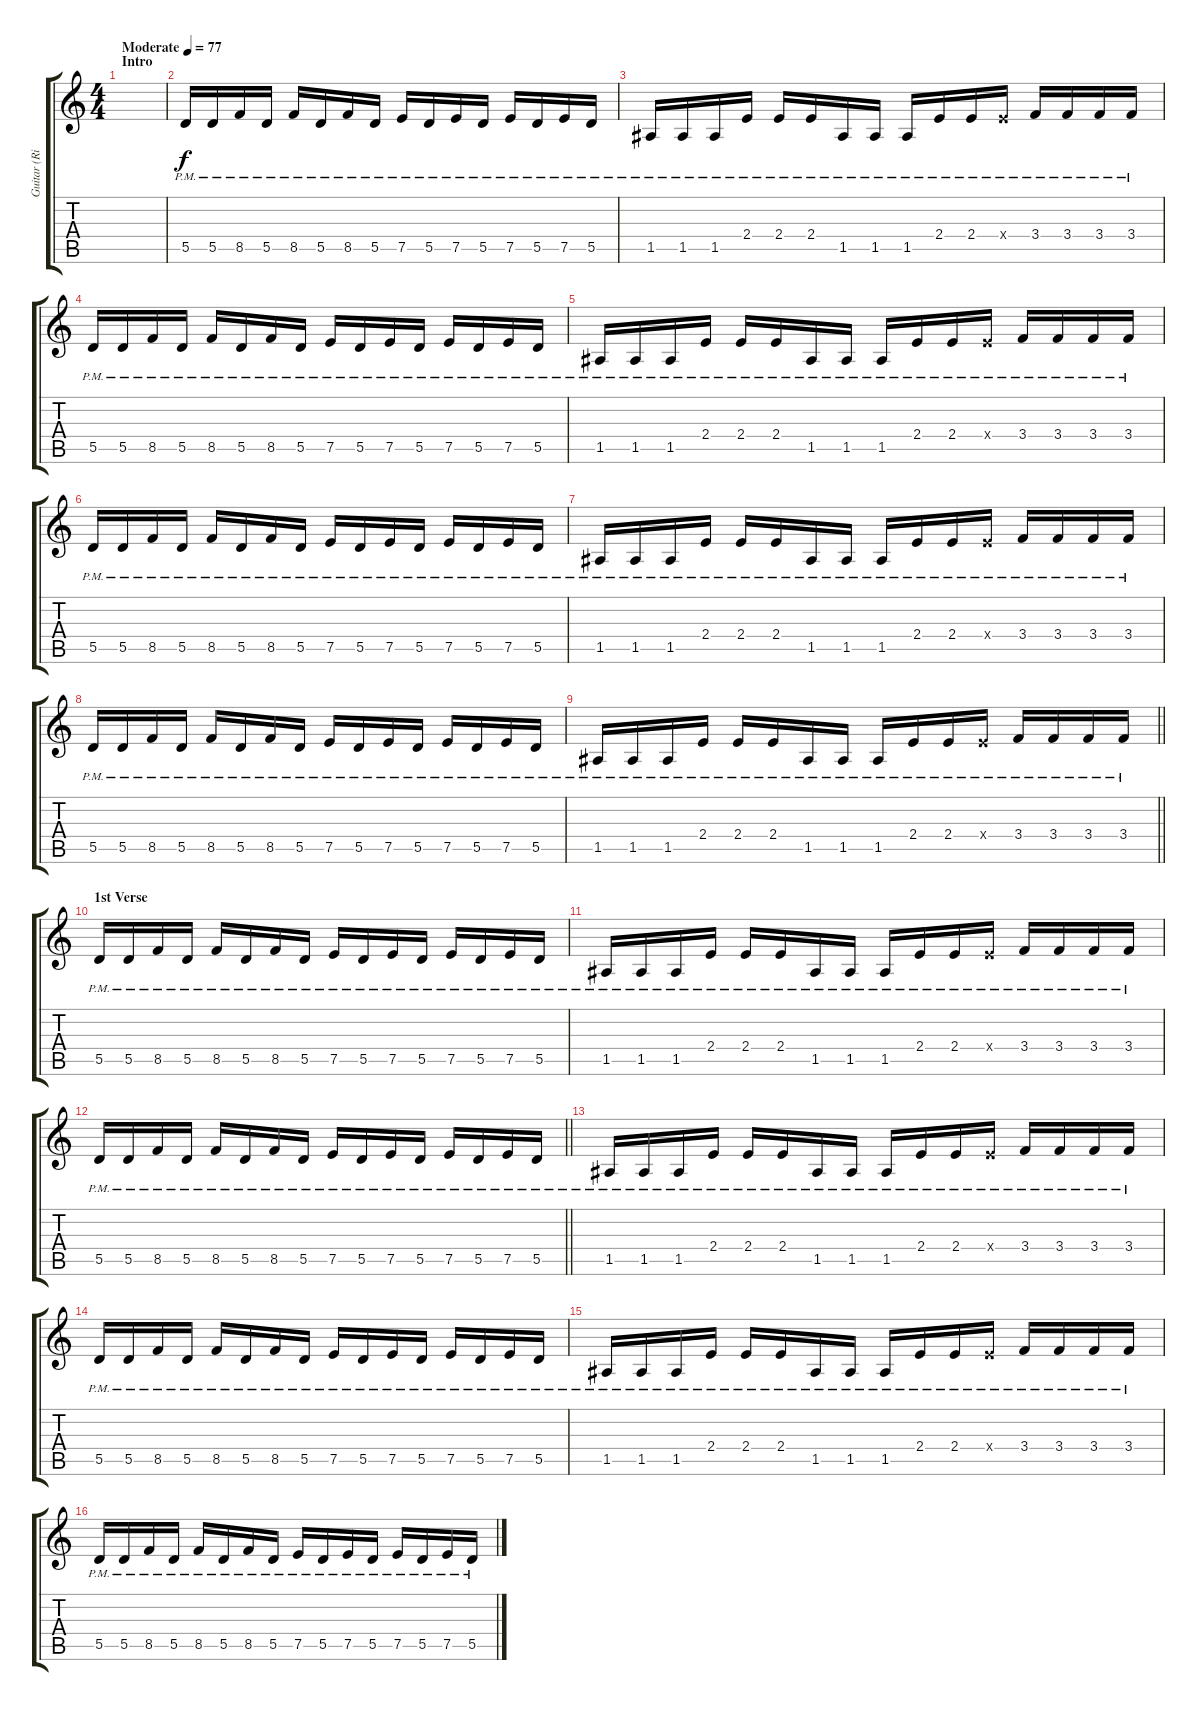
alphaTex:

\track ("Guitar (Right)" "Guitar (Ri") {instrument overdrivenguitar}
\staff {score tabs}
\tuning (E4 B3 G3 D3 A2 D2) {hide}
\ts (4 4)
\section ("" "Intro")
\tempo (77 "Moderate")
\clef g2
\ks c
|
5.5{pm}.16 5.5{pm}.16 8.5{pm}.16 5.5{pm}.16 8.5{pm}.16 5.5{pm}.16 8.5{pm}.16 5.5{pm}.16 7.5{pm}.16 5.5{pm}.16 7.5{pm}.16 5.5{pm}.16 7.5{pm}.16 5.5{pm}.16 7.5{pm}.16 5.5{pm}.16 |
1.5{pm}.16 1.5{pm}.16 1.5{pm}.16 2.4{pm}.16 2.4{pm}.16 2.4{pm}.16 1.5{pm}.16 1.5{pm}.16 1.5{pm}.16 2.4{pm}.16 2.4{pm}.16 2.4{pm x}.16 3.4{pm}.16 3.4{pm}.16 3.4{pm}.16 3.4{pm}.16 |
5.5{pm}.16 5.5{pm}.16 8.5{pm}.16 5.5{pm}.16 8.5{pm}.16 5.5{pm}.16 8.5{pm}.16 5.5{pm}.16 7.5{pm}.16 5.5{pm}.16 7.5{pm}.16 5.5{pm}.16 7.5{pm}.16 5.5{pm}.16 7.5{pm}.16 5.5{pm}.16 |
1.5{pm}.16 1.5{pm}.16 1.5{pm}.16 2.4{pm}.16 2.4{pm}.16 2.4{pm}.16 1.5{pm}.16 1.5{pm}.16 1.5{pm}.16 2.4{pm}.16 2.4{pm}.16 2.4{pm x}.16 3.4{pm}.16 3.4{pm}.16 3.4{pm}.16 3.4{pm}.16 |
5.5{pm}.16 5.5{pm}.16 8.5{pm}.16 5.5{pm}.16 8.5{pm}.16 5.5{pm}.16 8.5{pm}.16 5.5{pm}.16 7.5{pm}.16 5.5{pm}.16 7.5{pm}.16 5.5{pm}.16 7.5{pm}.16 5.5{pm}.16 7.5{pm}.16 5.5{pm}.16 |
1.5{pm}.16 1.5{pm}.16 1.5{pm}.16 2.4{pm}.16 2.4{pm}.16 2.4{pm}.16 1.5{pm}.16 1.5{pm}.16 1.5{pm}.16 2.4{pm}.16 2.4{pm}.16 2.4{pm x}.16 3.4{pm}.16 3.4{pm}.16 3.4{pm}.16 3.4{pm}.16 |
5.5{pm}.16 5.5{pm}.16 8.5{pm}.16 5.5{pm}.16 8.5{pm}.16 5.5{pm}.16 8.5{pm}.16 5.5{pm}.16 7.5{pm}.16 5.5{pm}.16 7.5{pm}.16 5.5{pm}.16 7.5{pm}.16 5.5{pm}.16 7.5{pm}.16 5.5{pm}.16 |
\barLineRight lightlight
1.5{pm}.16 1.5{pm}.16 1.5{pm}.16 2.4{pm}.16 2.4{pm}.16 2.4{pm}.16 1.5{pm}.16 1.5{pm}.16 1.5{pm}.16 2.4{pm}.16 2.4{pm}.16 2.4{pm x}.16 3.4{pm}.16 3.4{pm}.16 3.4{pm}.16 3.4{pm}.16 |
\section ("" "1st Verse")
5.5{pm}.16 5.5{pm}.16 8.5{pm}.16 5.5{pm}.16 8.5{pm}.16 5.5{pm}.16 8.5{pm}.16 5.5{pm}.16 7.5{pm}.16 5.5{pm}.16 7.5{pm}.16 5.5{pm}.16 7.5{pm}.16 5.5{pm}.16 7.5{pm}.16 5.5{pm}.16 |
1.5{pm}.16 1.5{pm}.16 1.5{pm}.16 2.4{pm}.16 2.4{pm}.16 2.4{pm}.16 1.5{pm}.16 1.5{pm}.16 1.5{pm}.16 2.4{pm}.16 2.4{pm}.16 2.4{pm x}.16 3.4{pm}.16 3.4{pm}.16 3.4{pm}.16 3.4{pm}.16 |
\barLineRight lightlight
5.5{pm}.16 5.5{pm}.16 8.5{pm}.16 5.5{pm}.16 8.5{pm}.16 5.5{pm}.16 8.5{pm}.16 5.5{pm}.16 7.5{pm}.16 5.5{pm}.16 7.5{pm}.16 5.5{pm}.16 7.5{pm}.16 5.5{pm}.16 7.5{pm}.16 5.5{pm}.16 |
1.5{pm}.16 1.5{pm}.16 1.5{pm}.16 2.4{pm}.16 2.4{pm}.16 2.4{pm}.16 1.5{pm}.16 1.5{pm}.16 1.5{pm}.16 2.4{pm}.16 2.4{pm}.16 2.4{pm x}.16 3.4{pm}.16 3.4{pm}.16 3.4{pm}.16 3.4{pm}.16 |
5.5{pm}.16 5.5{pm}.16 8.5{pm}.16 5.5{pm}.16 8.5{pm}.16 5.5{pm}.16 8.5{pm}.16 5.5{pm}.16 7.5{pm}.16 5.5{pm}.16 7.5{pm}.16 5.5{pm}.16 7.5{pm}.16 5.5{pm}.16 7.5{pm}.16 5.5{pm}.16 |
1.5{pm}.16 1.5{pm}.16 1.5{pm}.16 2.4{pm}.16 2.4{pm}.16 2.4{pm}.16 1.5{pm}.16 1.5{pm}.16 1.5{pm}.16 2.4{pm}.16 2.4{pm}.16 2.4{pm x}.16 3.4{pm}.16 3.4{pm}.16 3.4{pm}.16 3.4{pm}.16 |
5.5{pm}.16 5.5{pm}.16 8.5{pm}.16 5.5{pm}.16 8.5{pm}.16 5.5{pm}.16 8.5{pm}.16 5.5{pm}.16 7.5{pm}.16 5.5{pm}.16 7.5{pm}.16 5.5{pm}.16 7.5{pm}.16 5.5{pm}.16 7.5{pm}.16 5.5{pm}.16
